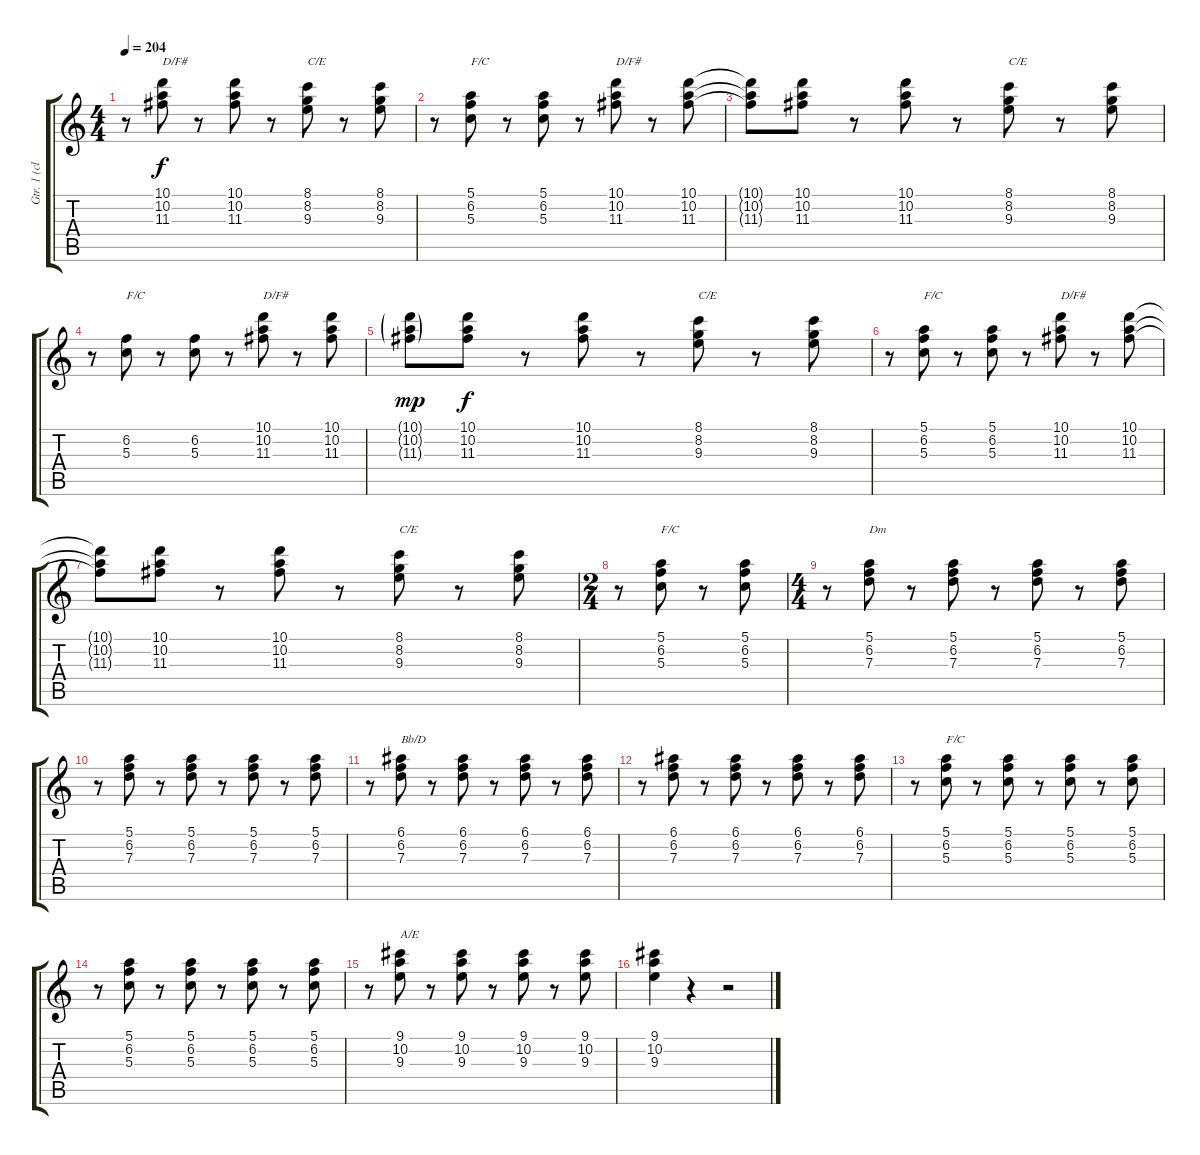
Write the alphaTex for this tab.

\track ("Gtr. 1 (clean)" "Gtr. 1 (cl") {instrument electricguitarclean}
\staff {score tabs}
\tuning (E4 B3 G3 D3 A2 E2) {hide}
\ts (4 4)
\tempo 204
\clef g2
\ks c
r.8{dy f} (10.1 10.2 11.3).8{txt "D/F#"} r.8 (10.1 10.2 11.3).8 r.8 (8.1 8.2 9.3).8{txt "C/E"} r.8 (8.1 8.2 9.3).8 |
r.8 (5.1 6.2 5.3).8{txt "F/C"} r.8 (5.1 6.2 5.3).8 r.8 (10.1 10.2 11.3).8{txt "D/F#"} r.8 (10.1 10.2 11.3).8 |
(10.1{t} 10.2{t} 11.3{t}).8 (10.1 10.2 11.3).8 r.8 (10.1 10.2 11.3).8 r.8 (8.1 8.2 9.3).8{txt "C/E"} r.8 (8.1 8.2 9.3).8 |
r.8 (6.2 5.3).8{txt "F/C"} r.8 (6.2 5.3).8 r.8 (10.1 10.2 11.3).8{txt "D/F#"} r.8 (10.1 10.2 11.3).8 |
(10.1{g} 10.2{g} 11.3{g}).8{dy mp} (10.1 10.2 11.3).8{dy f} r.8 (10.1 10.2 11.3).8 r.8 (8.1 8.2 9.3).8{txt "C/E"} r.8 (8.1 8.2 9.3).8 |
r.8 (5.1 6.2 5.3).8{txt "F/C"} r.8 (5.1 6.2 5.3).8 r.8 (10.1 10.2 11.3).8{txt "D/F#"} r.8 (10.1 10.2 11.3).8 |
(10.1{t} 10.2{t} 11.3{t}).8 (10.1 10.2 11.3).8 r.8 (10.1 10.2 11.3).8 r.8 (8.1 8.2 9.3).8{txt "C/E"} r.8 (8.1 8.2 9.3).8 |
\ts (2 4)
r.8 (5.1 6.2 5.3).8{txt "F/C"} r.8 (5.1 6.2 5.3).8 |
\ts (4 4)
r.8 (5.1 6.2 7.3).8{txt "Dm"} r.8 (5.1 6.2 7.3).8 r.8 (5.1 6.2 7.3).8 r.8 (5.1 6.2 7.3).8 |
r.8 (5.1 6.2 7.3).8 r.8 (5.1 6.2 7.3).8 r.8 (5.1 6.2 7.3).8 r.8 (5.1 6.2 7.3).8 |
r.8 (6.1 6.2 7.3).8{txt "Bb/D"} r.8 (6.1 6.2 7.3).8 r.8 (6.1 6.2 7.3).8 r.8 (6.1 6.2 7.3).8 |
r.8 (6.1 6.2 7.3).8 r.8 (6.1 6.2 7.3).8 r.8 (6.1 6.2 7.3).8 r.8 (6.1 6.2 7.3).8 |
r.8 (5.1 6.2 5.3).8{txt "F/C"} r.8 (5.1 6.2 5.3).8 r.8 (5.1 6.2 5.3).8 r.8 (5.1 6.2 5.3).8 |
r.8 (5.1 6.2 5.3).8 r.8 (5.1 6.2 5.3).8 r.8 (5.1 6.2 5.3).8 r.8 (5.1 6.2 5.3).8 |
r.8 (9.1 10.2 9.3).8{txt "A/E"} r.8 (9.1 10.2 9.3).8 r.8 (9.1 10.2 9.3).8 r.8 (9.1 10.2 9.3).8 |
(9.1 10.2 9.3).4 r.4 r.2
